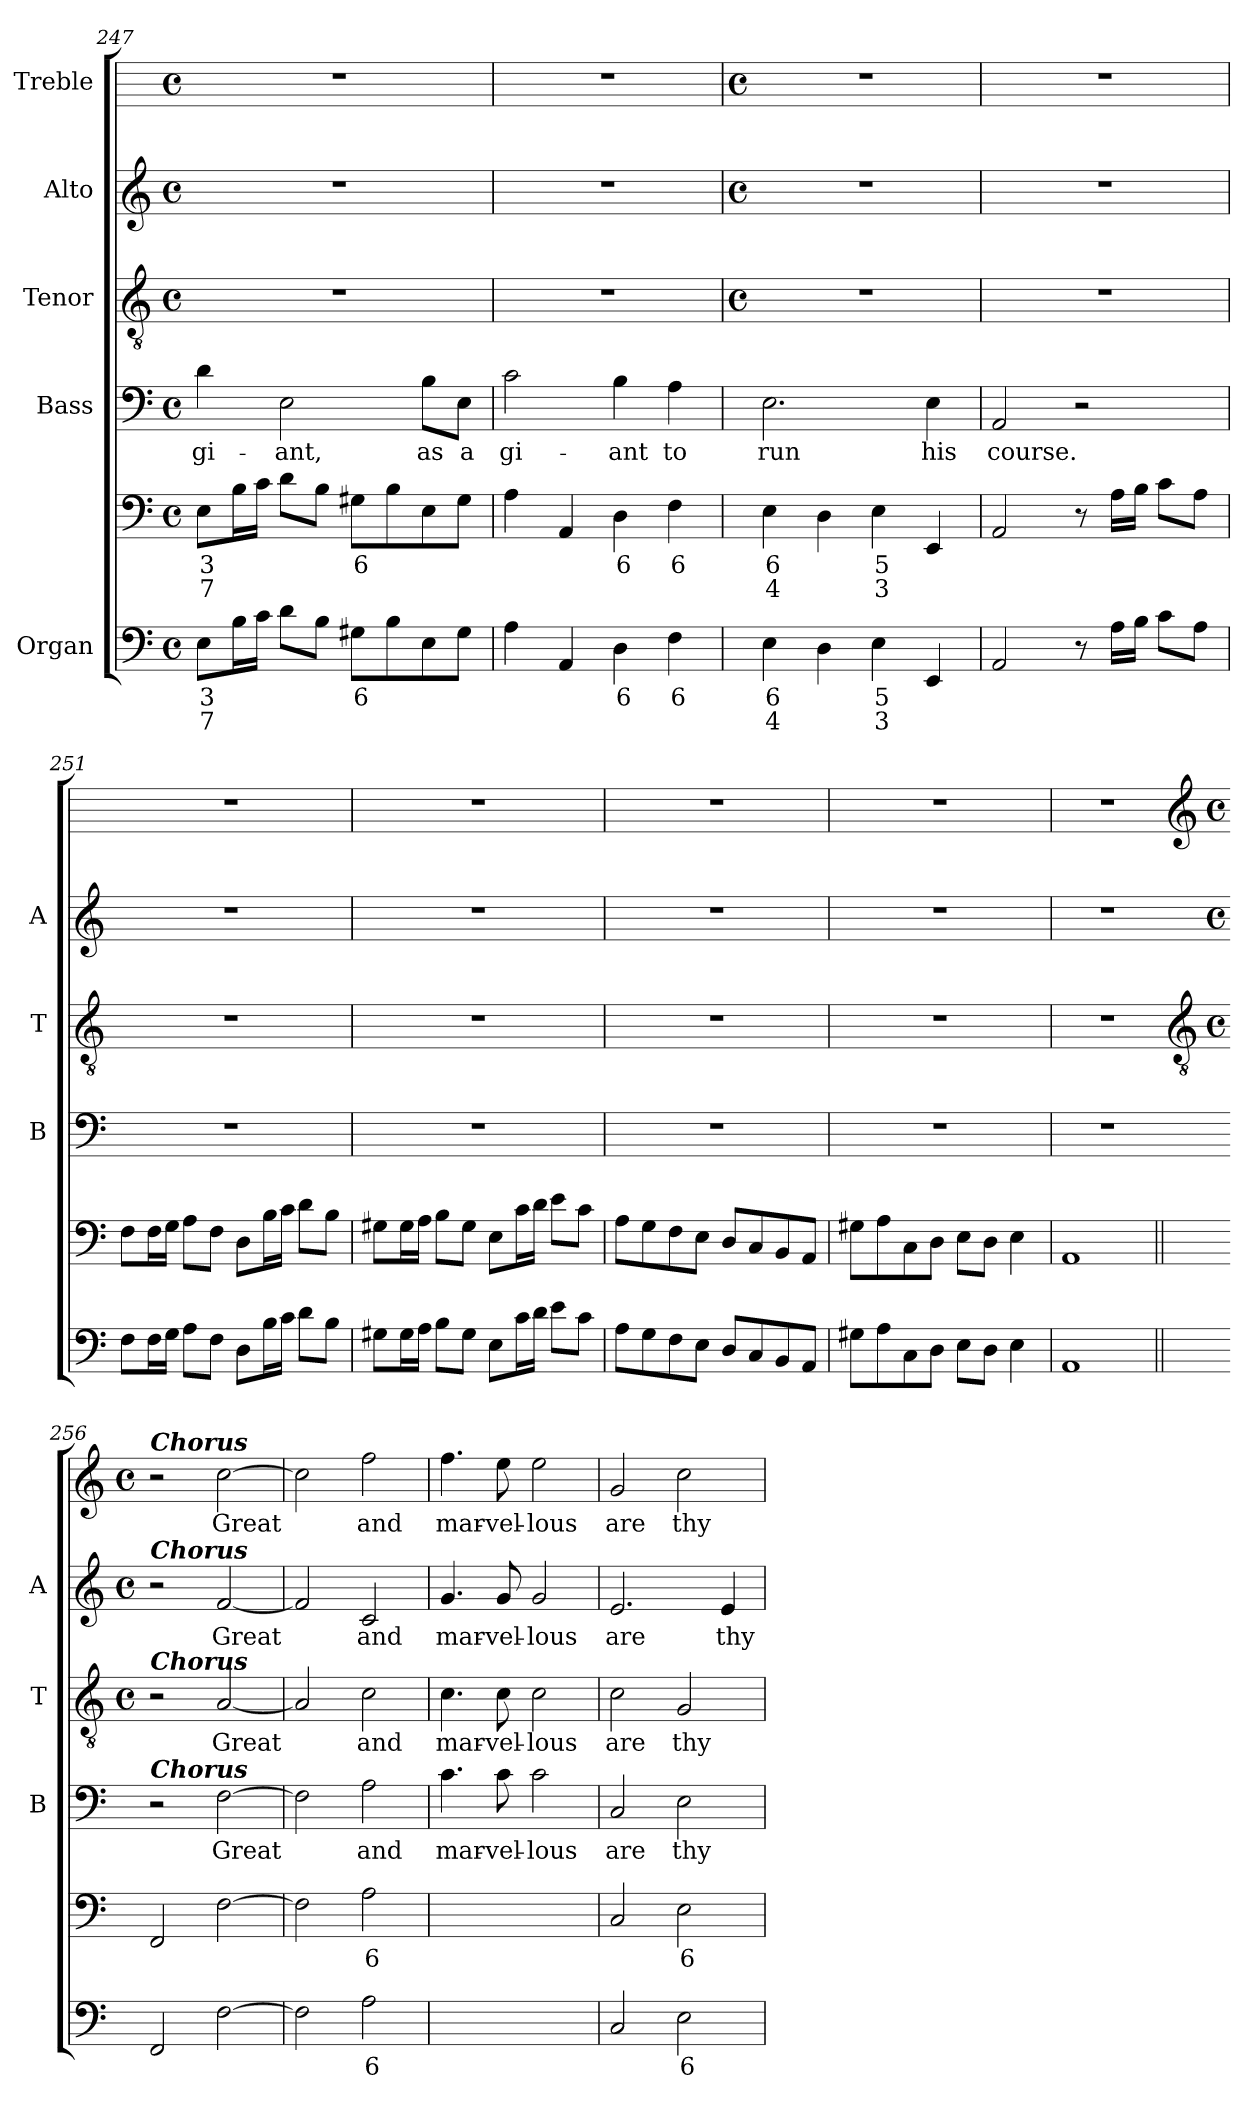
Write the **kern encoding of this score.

**kern	**text	**text	**kern	**text	**text	**kern	**text	**kern	**text	**kern	**text	**kern	**text
*part5	*part5	*part5	*part5	*part5	*part5	*part4	*part4	*part3	*part3	*part2	*part2	*part1	*part1
*staff6	*staff6	*staff6	*staff5	*staff5	*staff5	*staff4	*staff4	*staff3	*staff3	*staff2	*staff2	*staff1	*staff1
*I"Organ	*	*	*	*	*	*I"Bass	*	*I"Tenor	*	*I"Alto	*	*I"Treble	*
*	*	*	*	*	*	*I'B	*	*I'T	*	*I'A	*	*	*
*clefF4	*	*	*clefF4	*	*	*clefF4	*	*clefGv2	*	*clefG2	*	*	*
*k[]	*	*	*k[]	*	*	*k[]	*	*k[]	*	*k[]	*	*	*
*C:	*	*	*C:	*	*	*C:	*	*C:	*	*C:	*	*	*
*M4/4	*	*	*M4/4	*	*	*M4/4	*	*M4/4	*	*M4/4	*	*M4/4	*
*met(c)	*	*	*met(c)	*	*	*met(c)	*	*met(c)	*	*met(c)	*	*met(c)	*
=247	=247	=247	=247	=247	=247	=247	=247	=247	=247	=247	=247	=247	=247
!	!LO:LY:b	!LO:LY:b	!	!LO:LY:b	!LO:LY:b	!	!LO:LY:b	!	!	!	!	!	!
8EL	3	7	8EL	3	7	4d	gi-	1r	.	1r	.	1r	.
16BL	.	.	16BL	.	.	.	.	.	.	.	.	.	.
16cJJ	.	.	16cJJ	.	.	.	.	.	.	.	.	.	.
!	!	!	!	!	!	!	!LO:LY:b	!	!	!	!	!	!
8dL	.	.	8dL	.	.	2E	-ant,	.	.	.	.	.	.
8BJ	.	.	8BJ	.	.	.	.	.	.	.	.	.	.
!	!LO:LY:b	!	!	!LO:LY:b	!	!	!	!	!	!	!	!	!
8G#XL	6	.	8G#XL	6	.	.	.	.	.	.	.	.	.
8B	.	.	8B	.	.	.	.	.	.	.	.	.	.
!	!	!	!	!	!	!	!LO:LY:b	!	!	!	!	!	!
8E	.	.	8E	.	.	8B\L	as	.	.	.	.	.	.
!	!	!	!	!	!	!	!LO:LY:b	!	!	!	!	!	!
8G#J	.	.	8G#J	.	.	8E\J	a	.	.	.	.	.	.
=248	=248	=248	=248	=248	=248	=248	=248	=248	=248	=248	=248	=248	=248
!	!	!	!	!	!	!	!LO:LY:b	!	!	!	!	!	!
4A	.	.	4A	.	.	2c	gi-	1r	.	1r	.	1r	.
4AA	.	.	4AA	.	.	.	.	.	.	.	.	.	.
!	!LO:LY:b	!	!	!LO:LY:b	!	!	!LO:LY:b	!	!	!	!	!	!
4D	6	.	4D	6	.	4B	-ant	.	.	.	.	.	.
!	!LO:LY:b	!	!	!LO:LY:b	!	!	!LO:LY:b	!	!	!	!	!	!
4F	6	.	4F	6	.	4A	to	.	.	.	.	.	.
!!LO:LB:g=z
=249	=249	=249	=249	=249	=249	=249	=249	=249	=249	=249	=249	=249	=249
*	*	*	*	*	*	*	*	*M4/4	*	*M4/4	*	*M4/4	*
*	*	*	*	*	*	*	*	*met(c)	*	*met(c)	*	*met(c)	*
!	!LO:LY:b	!LO:LY:b	!	!LO:LY:b	!LO:LY:b	!	!LO:LY:b	!	!	!	!	!	!
4E	6	4	4E	6	4	2.E	run	1r	.	1r	.	1r	.
4D	.	.	4D	.	.	.	.	.	.	.	.	.	.
!	!LO:LY:b	!LO:LY:b	!	!LO:LY:b	!LO:LY:b	!	!	!	!	!	!	!	!
4E	5	3	4E	5	3	.	.	.	.	.	.	.	.
!	!	!	!	!	!	!	!LO:LY:b	!	!	!	!	!	!
4EE	.	.	4EE	.	.	4E	his	.	.	.	.	.	.
=250	=250	=250	=250	=250	=250	=250	=250	=250	=250	=250	=250	=250	=250
!	!	!	!	!	!	!	!LO:LY:b	!	!	!	!	!	!
2AA	.	.	2AA	.	.	2AA	course.	1r	.	1r	.	1r	.
8r	.	.	8r	.	.	2r	.	.	.	.	.	.	.
16ALL	.	.	16ALL	.	.	.	.	.	.	.	.	.	.
16BJJ	.	.	16BJJ	.	.	.	.	.	.	.	.	.	.
8cL	.	.	8cL	.	.	.	.	.	.	.	.	.	.
8AJ	.	.	8AJ	.	.	.	.	.	.	.	.	.	.
=251	=251	=251	=251	=251	=251	=251	=251	=251	=251	=251	=251	=251	=251
8FL	.	.	8FL	.	.	1r	.	1r	.	1r	.	1r	.
16FL	.	.	16FL	.	.	.	.	.	.	.	.	.	.
16GJJ	.	.	16GJJ	.	.	.	.	.	.	.	.	.	.
8AL	.	.	8AL	.	.	.	.	.	.	.	.	.	.
8FJ	.	.	8FJ	.	.	.	.	.	.	.	.	.	.
8DL	.	.	8DL	.	.	.	.	.	.	.	.	.	.
16BL	.	.	16BL	.	.	.	.	.	.	.	.	.	.
16cJJ	.	.	16cJJ	.	.	.	.	.	.	.	.	.	.
8dL	.	.	8dL	.	.	.	.	.	.	.	.	.	.
8BJ	.	.	8BJ	.	.	.	.	.	.	.	.	.	.
=252	=252	=252	=252	=252	=252	=252	=252	=252	=252	=252	=252	=252	=252
8G#XL	.	.	8G#XL	.	.	1r	.	1r	.	1r	.	1r	.
16G#L	.	.	16G#L	.	.	.	.	.	.	.	.	.	.
16AJJ	.	.	16AJJ	.	.	.	.	.	.	.	.	.	.
8BL	.	.	8BL	.	.	.	.	.	.	.	.	.	.
8G#J	.	.	8G#J	.	.	.	.	.	.	.	.	.	.
8EL	.	.	8EL	.	.	.	.	.	.	.	.	.	.
16cL	.	.	16cL	.	.	.	.	.	.	.	.	.	.
16dJJ	.	.	16dJJ	.	.	.	.	.	.	.	.	.	.
8eL	.	.	8eL	.	.	.	.	.	.	.	.	.	.
8cJ	.	.	8cJ	.	.	.	.	.	.	.	.	.	.
=253	=253	=253	=253	=253	=253	=253	=253	=253	=253	=253	=253	=253	=253
8AL	.	.	8AL	.	.	1r	.	1r	.	1r	.	1r	.
8G	.	.	8G	.	.	.	.	.	.	.	.	.	.
8F	.	.	8F	.	.	.	.	.	.	.	.	.	.
8EJ	.	.	8EJ	.	.	.	.	.	.	.	.	.	.
8DL	.	.	8DL	.	.	.	.	.	.	.	.	.	.
8C	.	.	8C	.	.	.	.	.	.	.	.	.	.
8BB	.	.	8BB	.	.	.	.	.	.	.	.	.	.
8AAJ	.	.	8AAJ	.	.	.	.	.	.	.	.	.	.
=254	=254	=254	=254	=254	=254	=254	=254	=254	=254	=254	=254	=254	=254
8G#XL	.	.	8G#XL	.	.	1r	.	1r	.	1r	.	1r	.
8A	.	.	8A	.	.	.	.	.	.	.	.	.	.
8C	.	.	8C	.	.	.	.	.	.	.	.	.	.
8DJ	.	.	8DJ	.	.	.	.	.	.	.	.	.	.
8EL	.	.	8EL	.	.	.	.	.	.	.	.	.	.
8DJ	.	.	8DJ	.	.	.	.	.	.	.	.	.	.
4E	.	.	4E	.	.	.	.	.	.	.	.	.	.
=255	=255	=255	=255	=255	=255	=255	=255	=255	=255	=255	=255	=255	=255
1AA	.	.	1AA	.	.	1r	.	1r	.	1r	.	1r	.
!!LO:LB:g=z
=256||	=256	=256	=256||	=256	=256	=256||	=256	=256	=256	=256	=256	=256	=256
*	*	*	*	*	*	*	*	*clefGv2	*	*	*	*clefG2	*
*	*	*	*	*	*	*	*	*k[]	*	*k[]	*	*k[]	*
*	*	*	*	*	*	*	*	*C:	*	*C:	*	*C:	*
*	*	*	*	*	*	*	*	*M4/4	*	*M4/4	*	*M4/4	*
*	*	*	*	*	*	*	*	*met(c)	*	*met(c)	*	*met(c)	*
!	!	!	!	!	!	!	!	!	!	!	!	!LO:TX:a:Bi:t=Chorus	!
!	!	!	!	!	!	!	!	!	!	!LO:TX:a:Bi:t=Chorus	!	!	!
!	!	!	!	!	!	!	!	!LO:TX:a:Bi:t=Chorus	!	!	!	!	!
!	!	!	!	!	!	!LO:TX:a:Bi:t=Chorus	!	!	!	!	!	!	!
2FF	.	.	2FF	.	.	2r	.	2r	.	2r	.	2r	.
!	!	!	!	!	!	!	!LO:LY:b	!	!LO:LY:b	!	!LO:LY:b	!	!LO:LY:b
[2F	.	.	[2F	.	.	[2F	Great	[2A	Great	[2f	Great	[2cc	Great
=257	=257	=257	=257	=257	=257	=257	=257	=257	=257	=257	=257	=257	=257
2F]	.	.	2F]	.	.	2F]	.	2A]	.	2f]	.	2cc]	.
!	!LO:LY:b	!	!	!LO:LY:b	!	!	!LO:LY:b	!	!LO:LY:b	!	!LO:LY:b	!	!LO:LY:b
2A	6	.	2A	6	.	2A	and	2c	and	2c	and	2ff	and
=258	=258	=258	=258	=258	=258	=258	=258	=258	=258	=258	=258	=258	=258
!	!LO:LY:b	!	!	!LO:LY:b	!	!	!LO:LY:b	!	!LO:LY:b	!	!LO:LY:b	!	!LO:LY:b
[4.cyy	4	.	[4.cyy	4	.	4.c	mar-	4.c	mar-	4.g	mar-	4.ff	mar-
!	!LO:LY:b	!	!	!LO:LY:b	!	!	!LO:LY:b	!	!LO:LY:b	!	!LO:LY:b	!	!LO:LY:b
8cyy_	3	.	8cyy_	3	.	8c	-vel-	8c	-vel-	8g	-vel-	8ee	-vel-
!	!	!	!	!	!	!	!LO:LY:b	!	!LO:LY:b	!	!LO:LY:b	!	!LO:LY:b
2cyy]	.	.	2cyy]	.	.	2c	-lous	2c	-lous	2g	-lous	2ee	-lous
=259	=259	=259	=259	=259	=259	=259	=259	=259	=259	=259	=259	=259	=259
!	!	!	!	!	!	!	!LO:LY:b	!	!LO:LY:b	!	!LO:LY:b	!	!LO:LY:b
2C	.	.	2C	.	.	2C	are	2c	are	2.e	are	2g	are
!	!LO:LY:b	!	!	!LO:LY:b	!	!	!LO:LY:b	!	!LO:LY:b	!	!	!	!LO:LY:b
2E	6	.	2E	6	.	2E	thy	2G	thy	.	.	2cc	thy
!	!	!	!	!	!	!	!	!	!	!	!LO:LY:b	!	!
.	.	.	.	.	.	.	.	.	.	4e	thy	.	.
=	=	=	=	=	=	=	=	=	=	=	=	=	=
*-	*-	*-	*-	*-	*-	*-	*-	*-	*-	*-	*-	*-	*-
